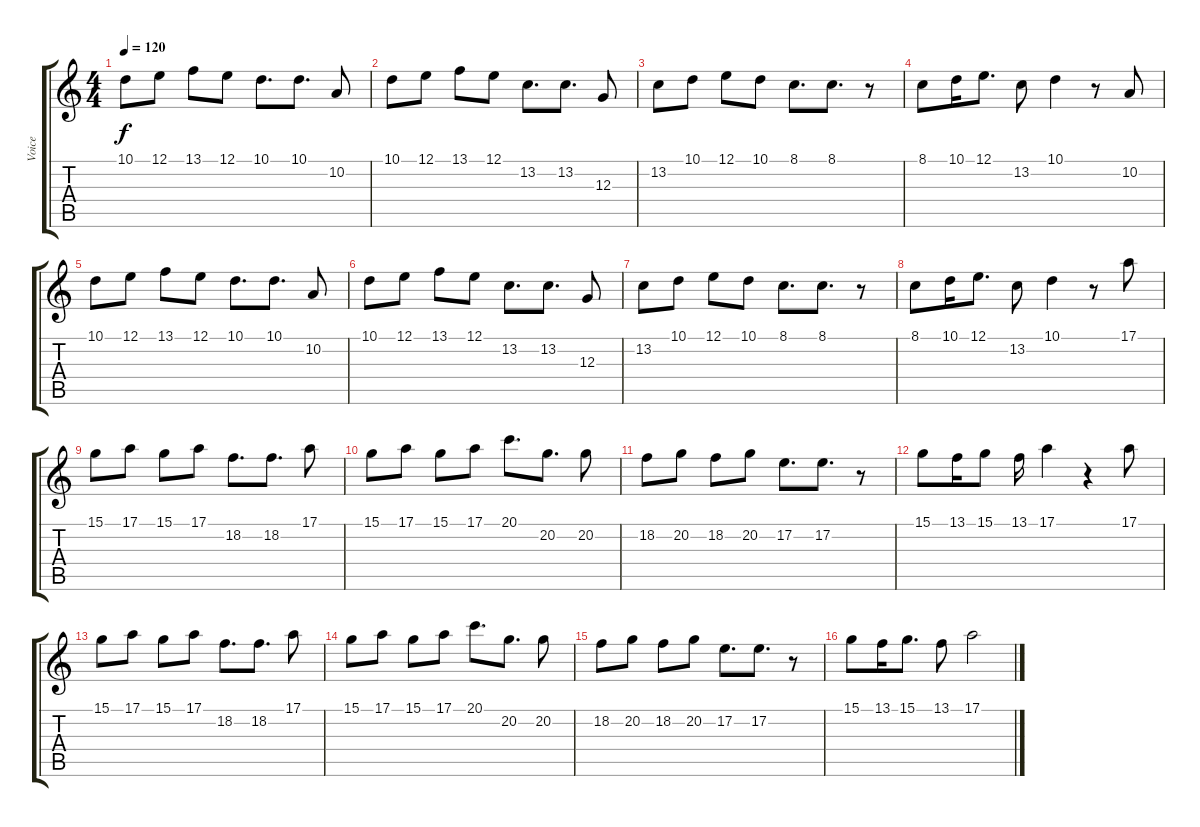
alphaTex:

\track ("Voice" "Voice") {instrument electricgrandpiano}
\staff {score tabs}
\tuning (E4 B3 G3 D3 A2 E2) {hide}
\ts (4 4)
\tempo 120
\clef g2
\ks c
10.1.8{dy f} 12.1.8 13.1.8 12.1.8 10.1.8{d} 10.1.8{d} 10.2.8 |
10.1.8 12.1.8 13.1.8 12.1.8 13.2.8{d} 13.2.8{d} 12.3.8 |
13.2.8 10.1.8 12.1.8 10.1.8 8.1.8{d} 8.1.8{d} r.8 |
8.1.8 10.1.16 12.1.8{d} 13.2.8 10.1.4 r.8 10.2.8 |
10.1.8 12.1.8 13.1.8 12.1.8 10.1.8{d} 10.1.8{d} 10.2.8 |
10.1.8 12.1.8 13.1.8 12.1.8 13.2.8{d} 13.2.8{d} 12.3.8 |
13.2.8 10.1.8 12.1.8 10.1.8 8.1.8{d} 8.1.8{d} r.8 |
8.1.8 10.1.16 12.1.8{d} 13.2.8 10.1.4 r.8 17.1.8 |
15.1.8 17.1.8 15.1.8 17.1.8 18.2.8{d} 18.2.8{d} 17.1.8 |
15.1.8 17.1.8 15.1.8 17.1.8 20.1.8{d} 20.2.8{d} 20.2.8 |
18.2.8 20.2.8 18.2.8 20.2.8 17.2.8{d} 17.2.8{d} r.8 |
15.1.8 13.1.16 15.1.8 13.1.16 17.1.4 r.4 17.1.8 |
15.1.8 17.1.8 15.1.8 17.1.8 18.2.8{d} 18.2.8{d} 17.1.8 |
15.1.8 17.1.8 15.1.8 17.1.8 20.1.8{d} 20.2.8{d} 20.2.8 |
18.2.8 20.2.8 18.2.8 20.2.8 17.2.8{d} 17.2.8{d} r.8 |
15.1.8 13.1.16 15.1.8{d} 13.1.8 17.1.2
